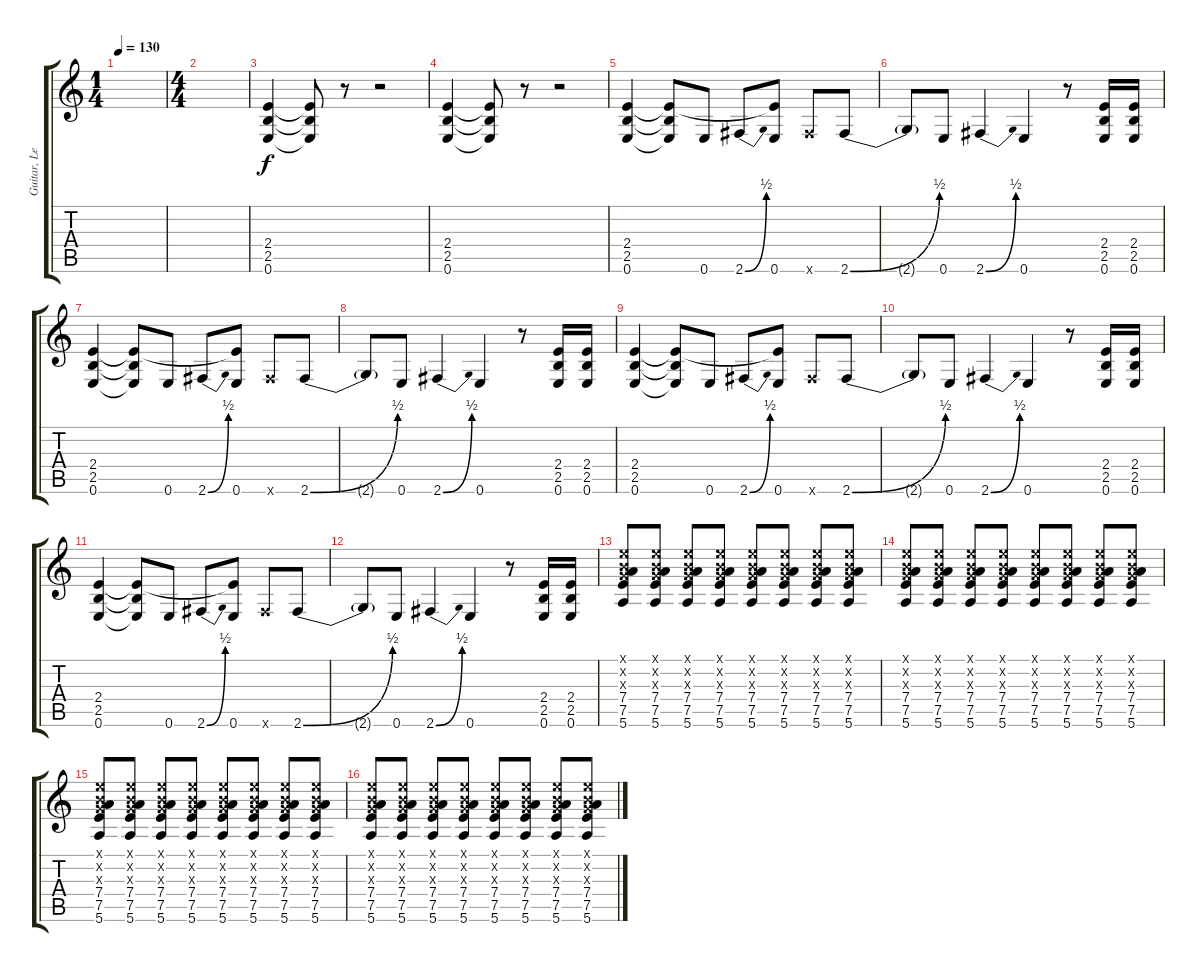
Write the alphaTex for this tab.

\track ("Guitar, Lead" "Guitar, Le") {instrument distortionguitar}
\staff {score tabs}
\tuning (E4 B3 G3 D3 A2 E2) {hide}
\ts (1 4)
\tempo 130
\clef g2
\ks c
|
\ts (4 4)
|
(2.4 2.5 0.6).4 (2.4{t} 2.5{t} 0.6{t}).8 r.8 r.2 |
(2.4 2.5 0.6).4 (2.4{t} 2.5{t} 0.6{t}).8 r.8 r.2 |
(2.4 2.5 0.6).4 (2.4{t} 2.5{t} 0.6{t}).8 0.6.8 2.6{be (bend 0 0 60 2)}.8 (2.4{t} 0.6).8 2.6{x}.8 2.6{be (bend 0 0 60 2)}.8 |
2.6{t}.8 0.6.8 2.6{be (bend 0 0 60 2)}.4 0.6.4 r.8 (2.4 2.5 0.6).16 (2.4 2.5 0.6).16 |
(2.4 2.5 0.6).4 (2.4{t} 2.5{t} 0.6{t}).8 0.6.8 2.6{be (bend 0 0 60 2)}.8 (2.4{t} 0.6).8 2.6{x}.8 2.6{be (bend 0 0 60 2)}.8 |
2.6{t}.8 0.6.8 2.6{be (bend 0 0 60 2)}.4 0.6.4 r.8 (2.4 2.5 0.6).16 (2.4 2.5 0.6).16 |
(2.4 2.5 0.6).4 (2.4{t} 2.5{t} 0.6{t}).8 0.6.8 2.6{be (bend 0 0 60 2)}.8 (2.4{t} 0.6).8 2.6{x}.8 2.6{be (bend 0 0 60 2)}.8 |
2.6{t}.8 0.6.8 2.6{be (bend 0 0 60 2)}.4 0.6.4 r.8 (2.4 2.5 0.6).16 (2.4 2.5 0.6).16 |
(2.4 2.5 0.6).4 (2.4{t} 2.5{t} 0.6{t}).8 0.6.8 2.6{be (bend 0 0 60 2)}.8 (2.4{t} 0.6).8 2.6{x}.8 2.6{be (bend 0 0 60 2)}.8 |
2.6{t}.8 0.6.8 2.6{be (bend 0 0 60 2)}.4 0.6.4 r.8 (2.4 2.5 0.6).16 (2.4 2.5 0.6).16 |
(0.1{x} 0.2{x} 0.3{x} 7.4 7.5 5.6).8 (0.1{x} 0.2{x} 0.3{x} 7.4 7.5 5.6).8 (0.1{x} 0.2{x} 0.3{x} 7.4 7.5 5.6).8 (0.1{x} 0.2{x} 0.3{x} 7.4 7.5 5.6).8 (0.1{x} 0.2{x} 0.3{x} 7.4 7.5 5.6).8 (0.1{x} 0.2{x} 0.3{x} 7.4 7.5 5.6).8 (0.1{x} 0.2{x} 0.3{x} 7.4 7.5 5.6).8 (0.1{x} 0.2{x} 0.3{x} 7.4 7.5 5.6).8 |
(0.1{x} 0.2{x} 0.3{x} 7.4 7.5 5.6).8 (0.1{x} 0.2{x} 0.3{x} 7.4 7.5 5.6).8 (0.1{x} 0.2{x} 0.3{x} 7.4 7.5 5.6).8 (0.1{x} 0.2{x} 0.3{x} 7.4 7.5 5.6).8 (0.1{x} 0.2{x} 0.3{x} 7.4 7.5 5.6).8 (0.1{x} 0.2{x} 0.3{x} 7.4 7.5 5.6).8 (0.1{x} 0.2{x} 0.3{x} 7.4 7.5 5.6).8 (0.1{x} 0.2{x} 0.3{x} 7.4 7.5 5.6).8 |
(0.1{x} 0.2{x} 0.3{x} 7.4 7.5 5.6).8 (0.1{x} 0.2{x} 0.3{x} 7.4 7.5 5.6).8 (0.1{x} 0.2{x} 0.3{x} 7.4 7.5 5.6).8 (0.1{x} 0.2{x} 0.3{x} 7.4 7.5 5.6).8 (0.1{x} 0.2{x} 0.3{x} 7.4 7.5 5.6).8 (0.1{x} 0.2{x} 0.3{x} 7.4 7.5 5.6).8 (0.1{x} 0.2{x} 0.3{x} 7.4 7.5 5.6).8 (0.1{x} 0.2{x} 0.3{x} 7.4 7.5 5.6).8 |
(0.1{x} 0.2{x} 0.3{x} 7.4 7.5 5.6).8 (0.1{x} 0.2{x} 0.3{x} 7.4 7.5 5.6).8 (0.1{x} 0.2{x} 0.3{x} 7.4 7.5 5.6).8 (0.1{x} 0.2{x} 0.3{x} 7.4 7.5 5.6).8 (0.1{x} 0.2{x} 0.3{x} 7.4 7.5 5.6).8 (0.1{x} 0.2{x} 0.3{x} 7.4 7.5 5.6).8 (0.1{x} 0.2{x} 0.3{x} 7.4 7.5 5.6).8 (0.1{x} 0.2{x} 0.3{x} 7.4 7.5 5.6).8
